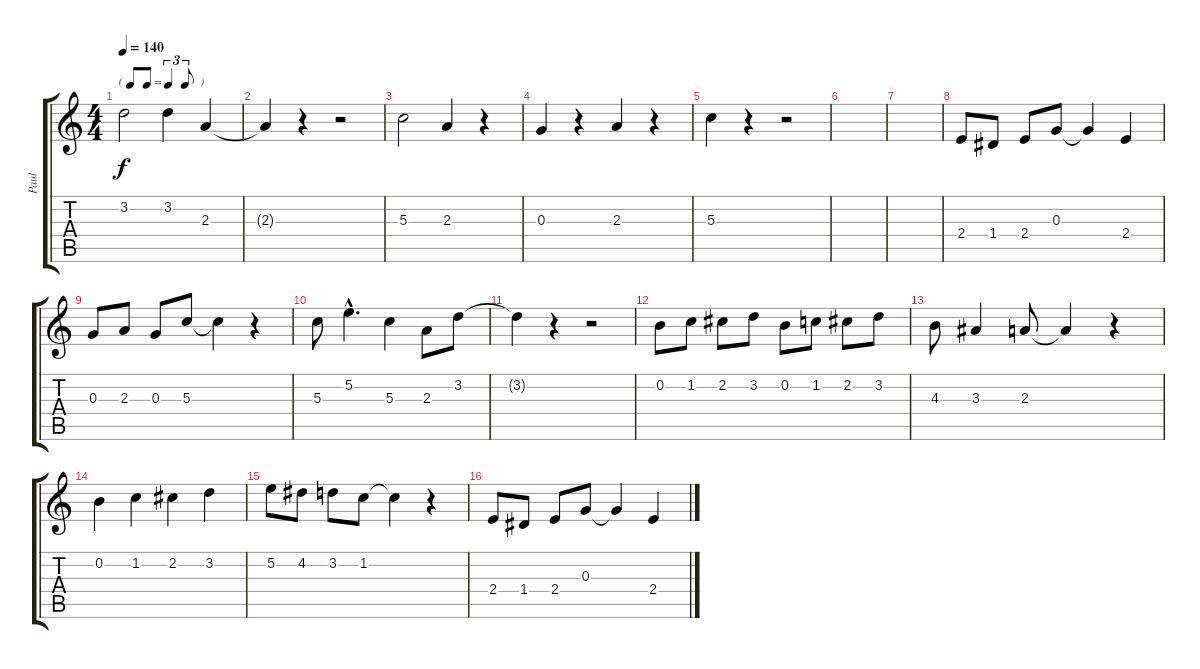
\track ("Paul" "Paul") {instrument electricguitarjazz}
\staff {score tabs}
\tuning (E4 B3 G3 D3 A2 E2) {hide}
\ts (4 4)
\tf triplet8th
\tempo 140
\clef g2
\ks c
3.2.2{dy f} 3.2.4 2.3.4 |
2.3{t}.4 r.4 r.2 |
5.3.2 2.3.4 r.4 |
0.3.4 r.4 2.3.4 r.4 |
5.3.4 r.4 r.2 |
|
|
2.4.8 1.4.8 2.4.8 0.3.8 0.3{t}.4 2.4.4 |
0.3.8 2.3.8 0.3.8 5.3.8 5.3{t}.4 r.4 |
5.3.8 5.2{hac}.4{d} 5.3.4 2.3.8 3.2.8 |
3.2{t}.4 r.4 r.2 |
0.2.8 1.2.8 2.2.8 3.2.8 0.2.8 1.2.8 2.2.8 3.2.8 |
4.3.8 3.3.4 2.3.8 2.3{t}.4 r.4 |
0.2.4 1.2.4 2.2.4 3.2.4 |
5.2.8 4.2.8 3.2.8 1.2.8 1.2{t}.4 r.4 |
2.4.8 1.4.8 2.4.8 0.3.8 0.3{t}.4 2.4.4
